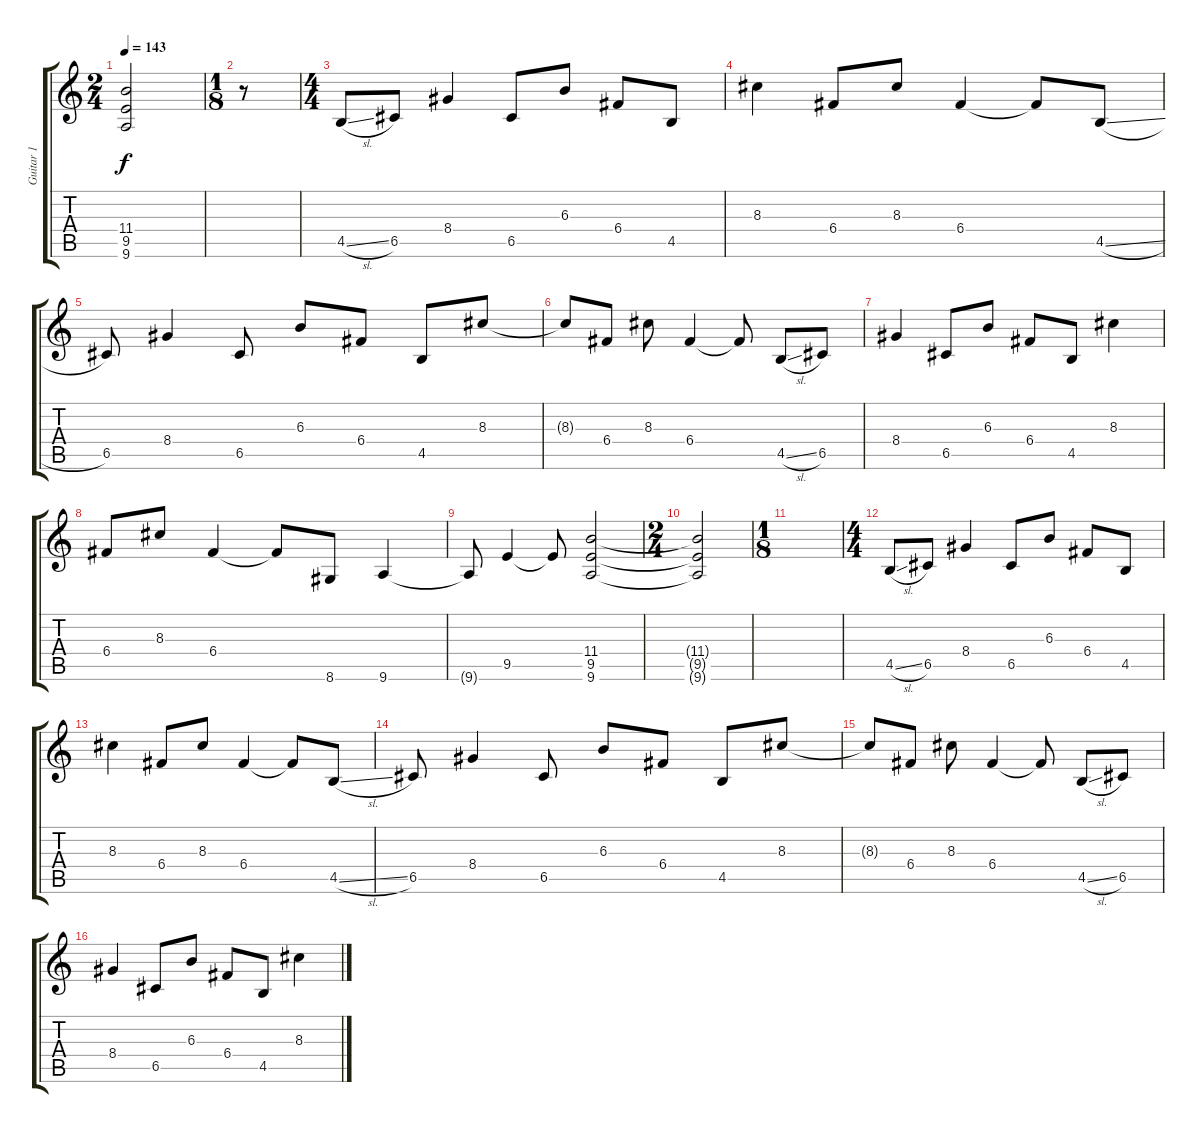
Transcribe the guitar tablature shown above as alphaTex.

\track ("Guitar 1" "Guitar 1") {instrument overdrivenguitar}
\staff {score tabs}
\tuning (D4 A3 F3 C3 G2 C2) {hide}
\ts (2 4)
\tempo 143
\clef g2
\ks c
(11.4{t} 9.5{t} 9.6{t}).2{dy f} |
\ts (1 8)
r.8 |
\ts (4 4)
4.5{sl}.8{instrument electricguitarclean} 6.5.8 8.4.4 6.5.8 6.3.8 6.4.8 4.5.8 |
8.3.4{instrument electricguitarclean} 6.4.8 8.3.8 6.4.4 6.4{t}.8 4.5{sl}.8 |
6.5.8{instrument electricguitarclean} 8.4.4 6.5.8 6.3.8 6.4.8 4.5.8 8.3.8 |
8.3{t}.8{instrument electricguitarclean} 6.4.8 8.3.8 6.4.4 6.4{t}.8 4.5{sl}.8 6.5.8 |
8.4.4{instrument electricguitarclean} 6.5.8 6.3.8 6.4.8 4.5.8 8.3.4 |
6.4.8{instrument electricguitarclean} 8.3.8 6.4.4 6.4{t}.8 8.6.8 9.6.4 |
9.6{t}.8{instrument electricguitarclean} 9.5.4 9.5{t}.8 (11.4 9.5 9.6).2 |
\ts (2 4)
(11.4{t} 9.5{t} 9.6{t}).2 |
\ts (1 8)
|
\ts (4 4)
4.5{sl}.8{instrument electricguitarclean} 6.5.8 8.4.4 6.5.8 6.3.8 6.4.8 4.5.8 |
8.3.4{instrument electricguitarclean} 6.4.8 8.3.8 6.4.4 6.4{t}.8 4.5{sl}.8 |
6.5.8{instrument electricguitarclean} 8.4.4 6.5.8 6.3.8 6.4.8 4.5.8 8.3.8 |
8.3{t}.8{instrument electricguitarclean} 6.4.8 8.3.8 6.4.4 6.4{t}.8 4.5{sl}.8 6.5.8 |
8.4.4{instrument electricguitarclean} 6.5.8 6.3.8 6.4.8 4.5.8 8.3.4
